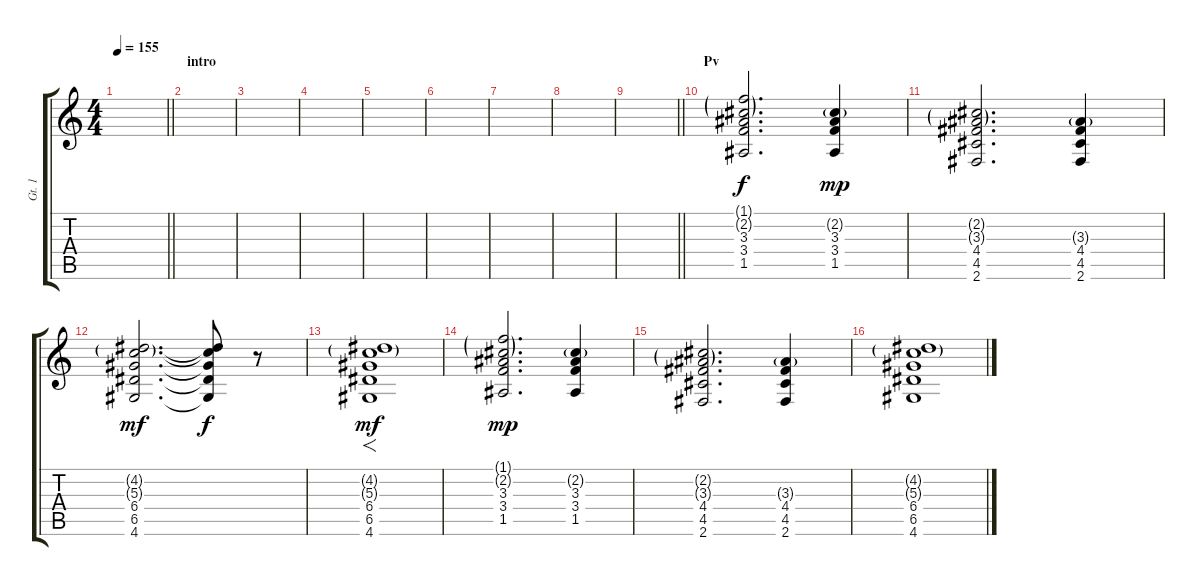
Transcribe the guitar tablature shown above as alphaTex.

\track ("Gt. 1" "Gt. 1") {instrument distortionguitar}
\staff {score tabs}
\tuning (E4 B3 G3 D3 A2 E2) {hide}
\ts (4 4)
\tempo 155
\clef g2
\barLineRight lightlight
\ks c
|
\section ("" "intro")
|
|
|
|
|
|
|
\barLineRight lightlight
|
\section ("" "Pv")
(1.1{g} 2.2{g} 3.3 3.4 1.5).2{d} (2.2{g} 3.3 3.4 1.5).4{dy mp} |
(2.2{g} 3.3{g} 4.4 4.5 2.6).2{d} (3.3{g} 4.4 4.5 2.6).4 |
(4.2{g} 5.3{g} 6.4 6.5 4.6).2{d dy mf} (4.2{t} 5.3{t} 6.4{t} 6.5{t} 4.6{t}).8{dy f} r.8 |
(4.2{g} 5.3{g} 6.4 6.5 4.6).1{f dy mf} |
(1.1{g} 2.2{g} 3.3 3.4 1.5).2{d dy mp} (2.2{g} 3.3 3.4 1.5).4 |
(2.2{g} 3.3{g} 4.4 4.5 2.6).2{d} (3.3{g} 4.4 4.5 2.6).4 |
(4.2{g} 5.3{g} 6.4 6.5 4.6).1
